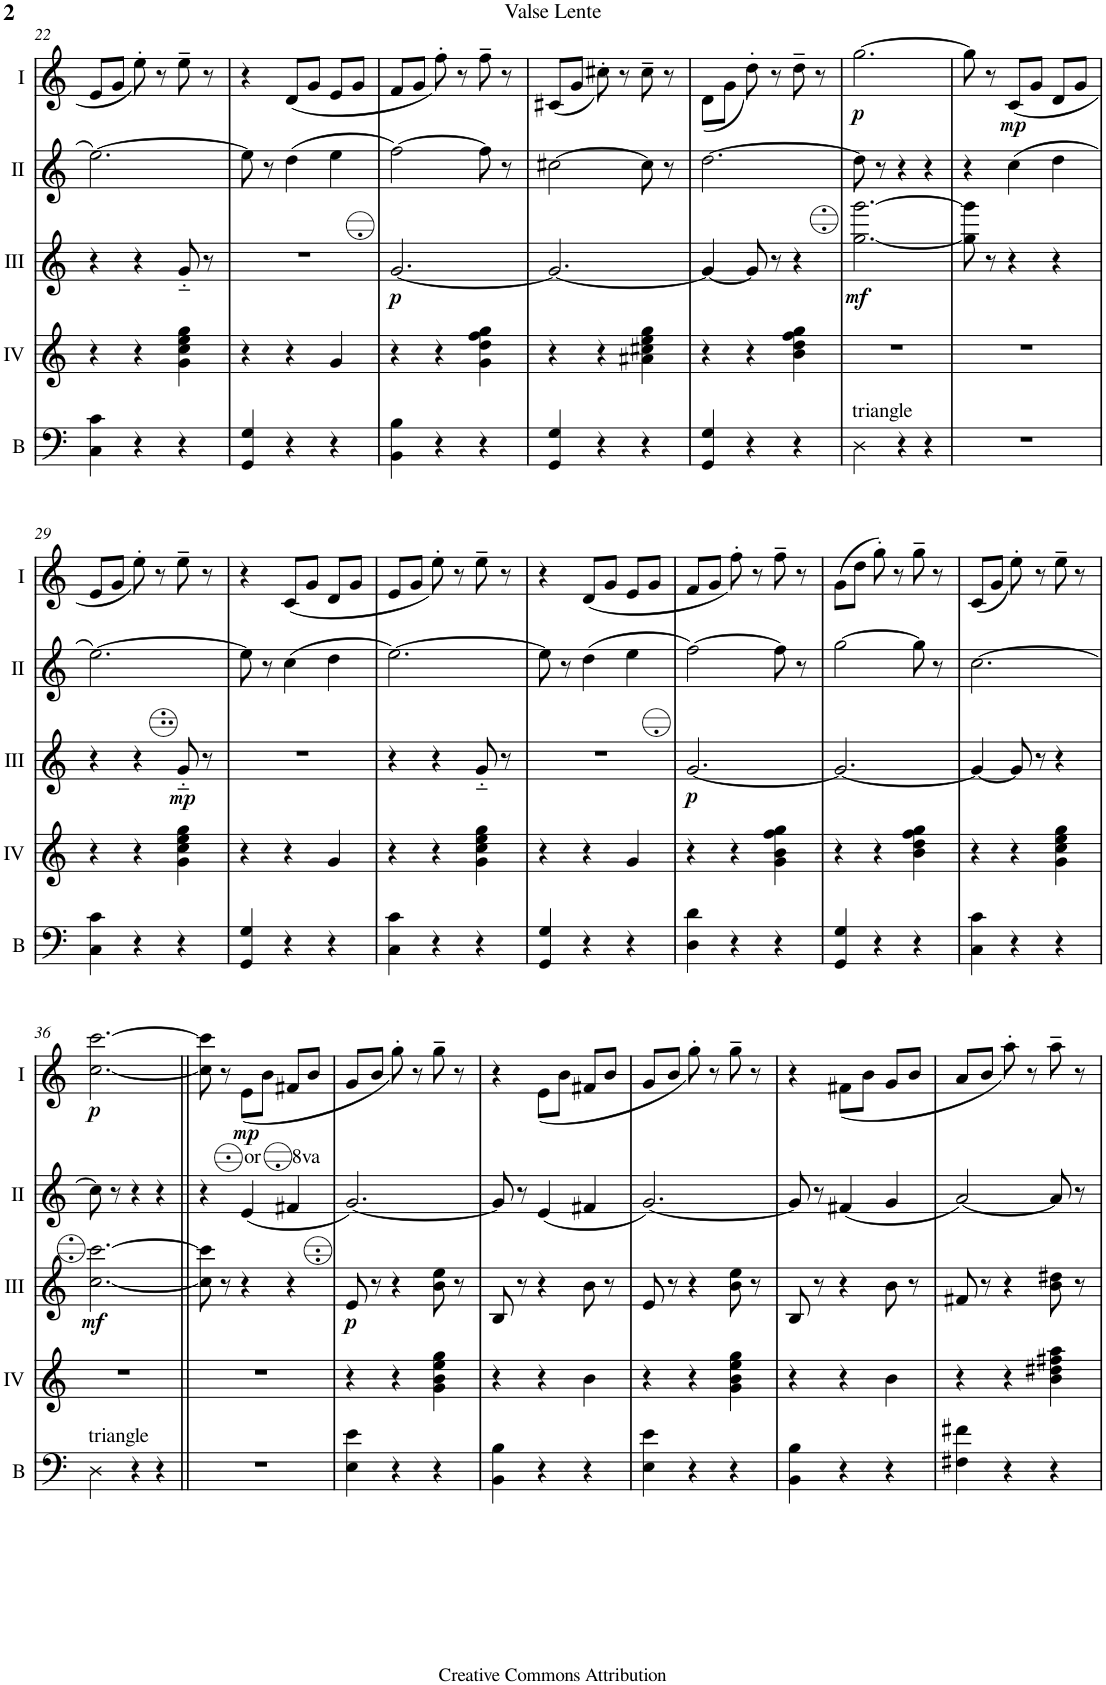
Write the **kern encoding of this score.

**kern	**kern	**kern	**dynam	**kern	**kern	**dynam
*part5	*part4	*part3	*part3	*part2	*part1	*part1
*staff5	*staff4	*staff3	*staff3	*staff2	*staff1	*staff1
*I"Bass	*I"Acc. 4	*I"Acc. 3	*	*I"Acc. 2	*I"Acc. 1	*
*I'B	*	*	*	*	*	*
!!LO:PB:g=z
*clefF4	*clefG2	*clefG2	*	*clefG2	*clefG2	*
*Trd7c12	*Trd7c12	*Trd7c12	*	*	*	*
*k[]	*k[]	*k[]	*	*k[]	*k[]	*
*M3/4	*M3/4	*M3/4	*	*M3/4	*M3/4	*
=22	=22	=22	=22	=22	=22	=22
4C\ 4c\	4r	4r	.	[2.e\	8e/L	.
.	.	.	.	.	8g/J	.
4r	4r	4r	.	.	8ee'\	.
.	.	.	.	.	8r	.
4r	4g\ 4cc\ 4ee\ 4gg\	8gg/	.	.	8ee~\	.
.	.	8r	.	.	8r	.
=23	=23	=23	=23	=23	=23	=23
4GG/ 4G/	4r	2.r	.	8e\]	4r	.
.	.	.	.	8r	.	.
4r	4r	.	.	(4d\	(<8d/L	.
.	.	.	.	.	8g/J	.
4r	4g/	.	.	4e\	8e/L	.
.	.	.	.	.	8g/J	.
=24	=24	=24	=24	=24	=24	=24
!	!	!	!LO:DY:b	!	!	!
4BB\ 4B\	4r	[2.g/	p	[2f\)	8f/L	.
.	.	.	.	.	8g/J	.
4r	4r	.	.	.	8ff'\)	.
.	.	.	.	.	8r	.
4r	4g\ 4dd\ 4ff\ 4gg\	.	.	8f\]	8ff~\	.
.	.	.	.	8r	8r	.
=25	=25	=25	=25	=25	=25	=25
4GG/ 4G/	4r	2.g/_	.	[2c#X\	(<8c#X/L	.
.	.	.	.	.	8g/J	.
4r	4r	.	.	.	8cc#X'\)	.
.	.	.	.	.	8r	.
4r	4a#X\ 4cc#X\ 4ee\ 4gg\	.	.	8c#\]	8cc#~\	.
.	.	.	.	8r	8r	.
=26	=26	=26	=26	=26	=26	=26
4GG/ 4G/	4r	4g/_	.	[2.d\	(<8d\L	.
.	.	.	.	.	8g\J	.
4r	4r	8g/]	.	.	8dd'\)	.
.	.	8r	.	.	8r	.
4r	4b\ 4dd\ 4ff\ 4gg\	4r	.	.	8dd~\	.
.	.	.	.	.	8r	.
=27	=27	=27	=27	=27	=27	=27
!LO:TX:a:t=triangle	!	!	!	!	!	!
!	!	!	!LO:DY:b	!	!	!LO:DY:b
4D\	2.r	[2.gg\ [2.ggg\	mf	8d\]	[2.gg\	p
.	.	.	.	8r	.	.
4r	.	.	.	4r	.	.
4r	.	.	.	4r	.	.
=28	=28	=28	=28	=28	=28	=28
2.r	2.r	8gg\] 8ggg\]	.	4r	8gg\]	.
.	.	8r	.	.	8r	.
!	!	!	!	!	!	!LO:DY:b
.	.	4r	.	(4c\	(<8c/L	mp
.	.	.	.	.	8g/J	.
.	.	4r	.	4d\	8d/L	.
.	.	.	.	.	8g/J	.
!!LO:LB:g=z
=29	=29	=29	=29	=29	=29	=29
4C\ 4c\	4r	4r	.	[2.e\)	8e/L	.
.	.	.	.	.	8g/J	.
4r	4r	4r	.	.	8ee'\)	.
.	.	.	.	.	8r	.
!	!	!	!LO:DY:b	!	!	!
4r	4g\ 4cc\ 4ee\ 4gg\	8gg/	mp	.	8ee~\	.
.	.	8r	.	.	8r	.
=30	=30	=30	=30	=30	=30	=30
4GG/ 4G/	4r	2.r	.	8e\]	4r	.
.	.	.	.	8r	.	.
4r	4r	.	.	(4c\	(<8c/L	.
.	.	.	.	.	8g/J	.
4r	4g/	.	.	4d\	8d/L	.
.	.	.	.	.	8g/J	.
=31	=31	=31	=31	=31	=31	=31
4C\ 4c\	4r	4r	.	[2.e\)	8e/L	.
.	.	.	.	.	8g/J	.
4r	4r	4r	.	.	8ee'\)	.
.	.	.	.	.	8r	.
4r	4g\ 4cc\ 4ee\ 4gg\	8gg/	.	.	8ee~\	.
.	.	8r	.	.	8r	.
=32	=32	=32	=32	=32	=32	=32
4GG/ 4G/	4r	2.r	.	8e\]	4r	.
.	.	.	.	8r	.	.
4r	4r	.	.	(4d\	(<8d/L	.
.	.	.	.	.	8g/J	.
4r	4g/	.	.	4e\	8e/L	.
.	.	.	.	.	8g/J	.
=33	=33	=33	=33	=33	=33	=33
!	!	!	!LO:DY:b	!	!	!
4D\ 4d\	4r	[2.g/	p	[2f\)	8f/L	.
.	.	.	.	.	8g/J	.
4r	4r	.	.	.	8ff'\)	.
.	.	.	.	.	8r	.
4r	4g\ 4b\ 4ff\ 4gg\	.	.	8f\]	8ff~\	.
.	.	.	.	8r	8r	.
=34	=34	=34	=34	=34	=34	=34
4GG/ 4G/	4r	2.g/_	.	[2g\	(8g\L	.
.	.	.	.	.	8dd\J	.
4r	4r	.	.	.	8gg'\)	.
.	.	.	.	.	8r	.
4r	4b\ 4dd\ 4ff\ 4gg\	.	.	8g\]	8gg~\	.
.	.	.	.	8r	8r	.
=35	=35	=35	=35	=35	=35	=35
4C\ 4c\	4r	4g/_	.	[2.c\	(<8c/L	.
.	.	.	.	.	8g/J	.
4r	4r	8g/]	.	.	8ee'\)	.
.	.	8r	.	.	8r	.
4r	4g\ 4cc\ 4ee\ 4gg\	4r	.	.	8ee~\	.
.	.	.	.	.	8r	.
!!LO:LB:g=z
=36	=36	=36	=36	=36	=36	=36
!LO:TX:a:t=triangle	!	!	!	!	!	!
!	!	!	!LO:DY:b	!	!	!LO:DY:b
4D\	2.r	[2.cc\ [2.ccc\	mf	8c\]	[2.cc\ [2.ccc\	p
.	.	.	.	8r	.	.
4r	.	.	.	4r	.	.
4r	.	.	.	4r	.	.
=37||	=37||	=37||	=37||	=37||	=37||	=37||
2.r	2.r	8cc\] 8ccc\]	.	4r	8cc\] 8ccc\]	.
.	.	8r	.	.	8r	.
!	!	!	!	!LO:TX:a:t=or      8va	!	!
!	!	!	!	!	!	!LO:DY:b
.	.	4r	.	(4e/	(<8e\L	mp
.	.	.	.	.	8b\J	.
.	.	4r	.	4f#X/	8f#X/L	.
.	.	.	.	.	8b/J	.
=38	=38	=38	=38	=38	=38	=38
!	!	!	!LO:DY:b	!	!	!
4E\ 4e\	4r	8e/	p	[2.g/)	8g/L	.
.	.	8r	.	.	8b/J	.
4r	4r	4r	.	.	8gg'\)	.
.	.	.	.	.	8r	.
4r	4g\ 4b\ 4ee\ 4gg\	8b\ 8ee\	.	.	8gg~\	.
.	.	8r	.	.	8r	.
=39	=39	=39	=39	=39	=39	=39
4BB\ 4B\	4r	8B/	.	8g/]	4r	.
.	.	8r	.	8r	.	.
4r	4r	4r	.	(4e/	(<8e\L	.
.	.	.	.	.	8b\J	.
4r	4b\	8b\	.	4f#X/	8f#X/L	.
.	.	8r	.	.	8b/J	.
=40	=40	=40	=40	=40	=40	=40
4E\ 4e\	4r	8e/	.	[2.g/)	8g/L	.
.	.	8r	.	.	8b/J	.
4r	4r	4r	.	.	8gg'\)	.
.	.	.	.	.	8r	.
4r	4g\ 4b\ 4ee\ 4gg\	8b\ 8ee\	.	.	8gg~\	.
.	.	8r	.	.	8r	.
=41	=41	=41	=41	=41	=41	=41
4BB\ 4B\	4r	8B/	.	8g/]	4r	.
.	.	8r	.	8r	.	.
4r	4r	4r	.	(4f#X/	(<8f#X\L	.
.	.	.	.	.	8b\J	.
4r	4b\	8b\	.	4g/	8g/L	.
.	.	8r	.	.	8b/J	.
=42	=42	=42	=42	=42	=42	=42
4F#X\ 4f#X\	4r	8f#X/	.	[2a/)	8a/L	.
.	.	8r	.	.	8b/J	.
4r	4r	4r	.	.	8aa'\)	.
.	.	.	.	.	8r	.
4r	4b\ 4dd#X\ 4ff#X\ 4aa\	8b\ 8dd#X\	.	8a/]	8aa~\	.
.	.	8r	.	8r	8r	.
=	=	=	=	=	=	=
*-	*-	*-	*-	*-	*-	*-
